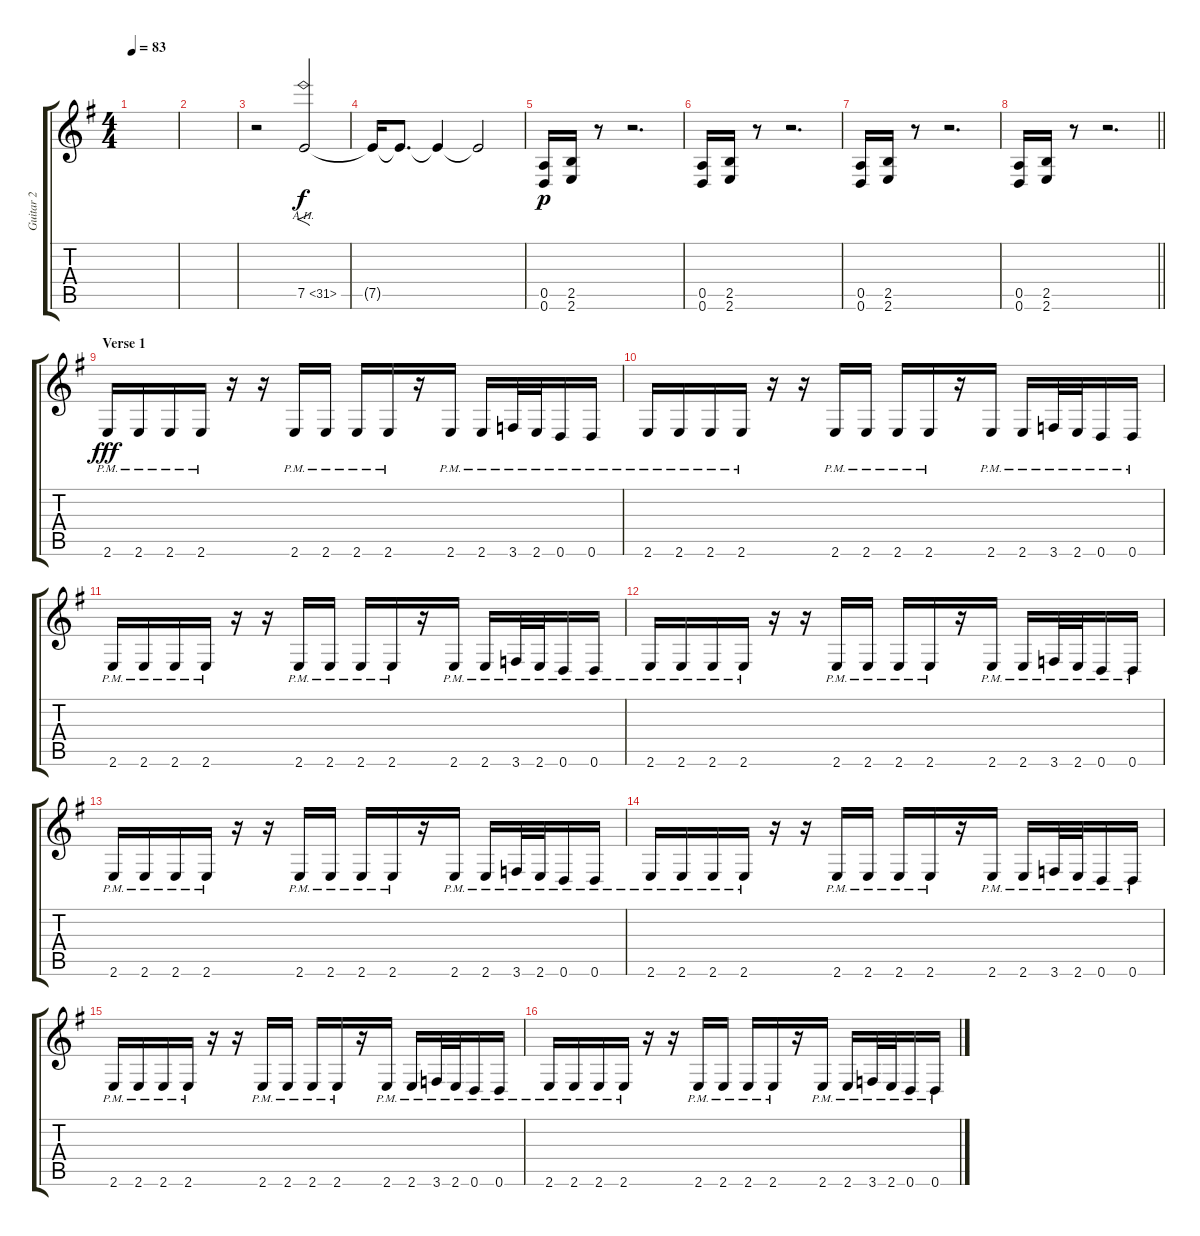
\track ("Guitar 2" "Guitar 2") {instrument distortionguitar}
\staff {score tabs}
\tuning (E4 B3 G3 D3 A2 D2) {hide}
\ts (4 4)
\tempo 83
\clef g2
\ks eminor
|
|
r.2 7.5{ah 24}.2{f volume 0} |
7.5{t}.16{dy f volume 7} 7.5{t}.8{d volume 12} 7.5{t}.4 7.5{t}.2 |
(0.5 0.6).16{dy p} (2.5 2.6).16 r.8 r.2{d} |
(0.5 0.6).16 (2.5 2.6).16 r.8 r.2{d} |
(0.5 0.6).16 (2.5 2.6).16 r.8 r.2{d} |
\barLineRight lightlight
(0.5 0.6).16 (2.5 2.6).16 r.8 r.2{d} |
\section ("" "Verse 1")
2.6{pm}.16{dy fff volume 9} 2.6{pm}.16 2.6{pm}.16 2.6{pm}.16 r.16 r.16 2.6{pm}.16 2.6{pm}.16 2.6{pm}.16 2.6{pm}.16 r.16 2.6{pm}.16 2.6{pm}.16 3.6{pm}.32 2.6{pm}.32 0.6{pm}.16 0.6{pm}.16 |
2.6{pm}.16 2.6{pm}.16 2.6{pm}.16 2.6{pm}.16 r.16 r.16 2.6{pm}.16 2.6{pm}.16 2.6{pm}.16 2.6{pm}.16 r.16 2.6{pm}.16 2.6{pm}.16 3.6{pm}.32 2.6{pm}.32 0.6{pm}.16 0.6{pm}.16 |
2.6{pm}.16 2.6{pm}.16 2.6{pm}.16 2.6{pm}.16 r.16 r.16 2.6{pm}.16 2.6{pm}.16 2.6{pm}.16 2.6{pm}.16 r.16 2.6{pm}.16 2.6{pm}.16 3.6{pm}.32 2.6{pm}.32 0.6{pm}.16 0.6{pm}.16 |
2.6{pm}.16 2.6{pm}.16 2.6{pm}.16 2.6{pm}.16 r.16 r.16 2.6{pm}.16 2.6{pm}.16 2.6{pm}.16 2.6{pm}.16 r.16 2.6{pm}.16 2.6{pm}.16 3.6{pm}.32 2.6{pm}.32 0.6{pm}.16 0.6{pm}.16 |
2.6{pm}.16 2.6{pm}.16 2.6{pm}.16 2.6{pm}.16 r.16 r.16 2.6{pm}.16 2.6{pm}.16 2.6{pm}.16 2.6{pm}.16 r.16 2.6{pm}.16 2.6{pm}.16 3.6{pm}.32 2.6{pm}.32 0.6{pm}.16 0.6{pm}.16 |
2.6{pm}.16 2.6{pm}.16 2.6{pm}.16 2.6{pm}.16 r.16 r.16 2.6{pm}.16 2.6{pm}.16 2.6{pm}.16 2.6{pm}.16 r.16 2.6{pm}.16 2.6{pm}.16 3.6{pm}.32 2.6{pm}.32 0.6{pm}.16 0.6{pm}.16 |
2.6{pm}.16 2.6{pm}.16 2.6{pm}.16 2.6{pm}.16 r.16 r.16 2.6{pm}.16 2.6{pm}.16 2.6{pm}.16 2.6{pm}.16 r.16 2.6{pm}.16 2.6{pm}.16 3.6{pm}.32 2.6{pm}.32 0.6{pm}.16 0.6{pm}.16 |
2.6{pm}.16 2.6{pm}.16 2.6{pm}.16 2.6{pm}.16 r.16 r.16 2.6{pm}.16 2.6{pm}.16 2.6{pm}.16 2.6{pm}.16 r.16 2.6{pm}.16 2.6{pm}.16 3.6{pm}.32 2.6{pm}.32 0.6{pm}.16 0.6{pm}.16
